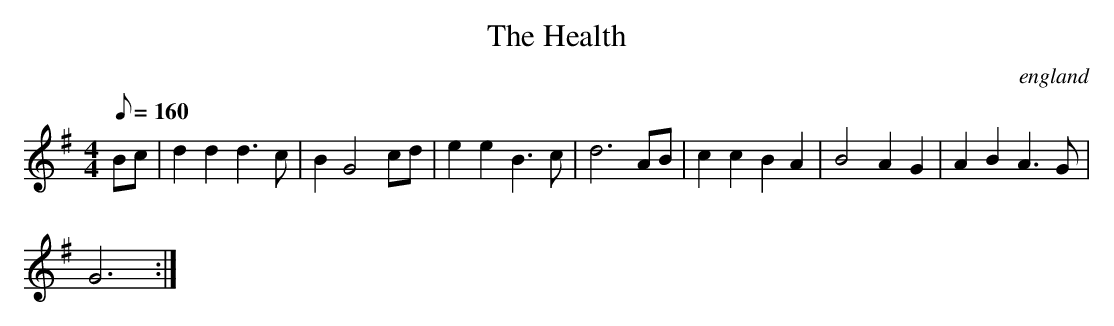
X:1
T:Health, The
O:england
M:4/4
L:1/8
Q:160
K:G
Bc|d2 d2 d3 c|B2 G4 cd|e2 e2 B3 c|d6 AB|c2 c2 B2 A2|B4 A2 G2|A2 B2 A3 G|
G6:|
